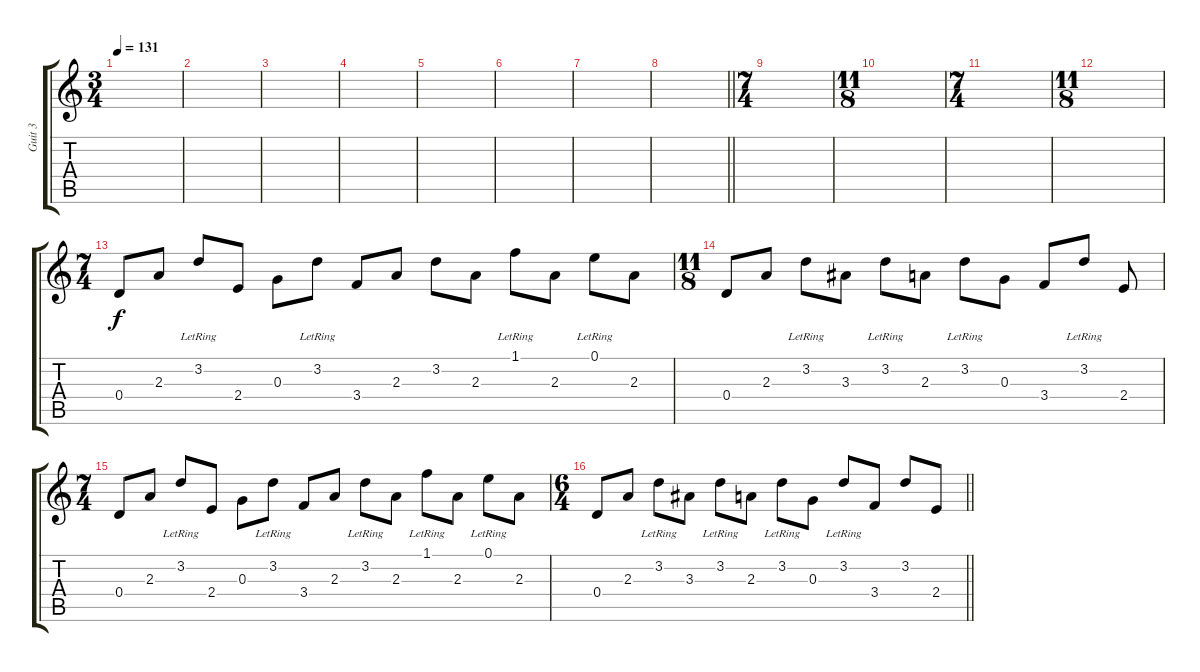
\track ("Guit 3" "Guit 3") {instrument electricguitarclean}
\staff {score tabs}
\tuning (E4 B3 G3 D3 A2 E2) {hide}
\ts (3 4)
\tempo 131
\clef g2
\ks c
|
|
|
|
|
|
|
\barLineRight lightlight
|
\ts (7 4)
|
\ts (11 8)
|
\ts (7 4)
|
\ts (11 8)
|
\ts (7 4)
0.4.8 2.3.8 3.2{lr}.8 2.4.8 0.3.8 3.2{lr}.8 3.4.8 2.3.8 3.2.8 2.3.8 1.1{lr}.8 2.3.8 0.1{lr}.8 2.3.8 |
\ts (11 8)
0.4.8 2.3.8 3.2{lr}.8 3.3.8 3.2{lr}.8 2.3.8 3.2{lr}.8 0.3.8 3.4.8 3.2{lr}.8 2.4.8 |
\ts (7 4)
0.4.8 2.3.8 3.2{lr}.8 2.4.8 0.3.8 3.2{lr}.8 3.4.8 2.3.8 3.2{lr}.8 2.3.8 1.1{lr}.8 2.3.8 0.1{lr}.8 2.3.8 |
\ts (6 4)
\barLineRight lightlight
0.4.8 2.3.8 3.2{lr}.8 3.3.8 3.2{lr}.8 2.3.8 3.2{lr}.8 0.3.8 3.2{lr}.8 3.4.8 3.2.8 2.4.8
